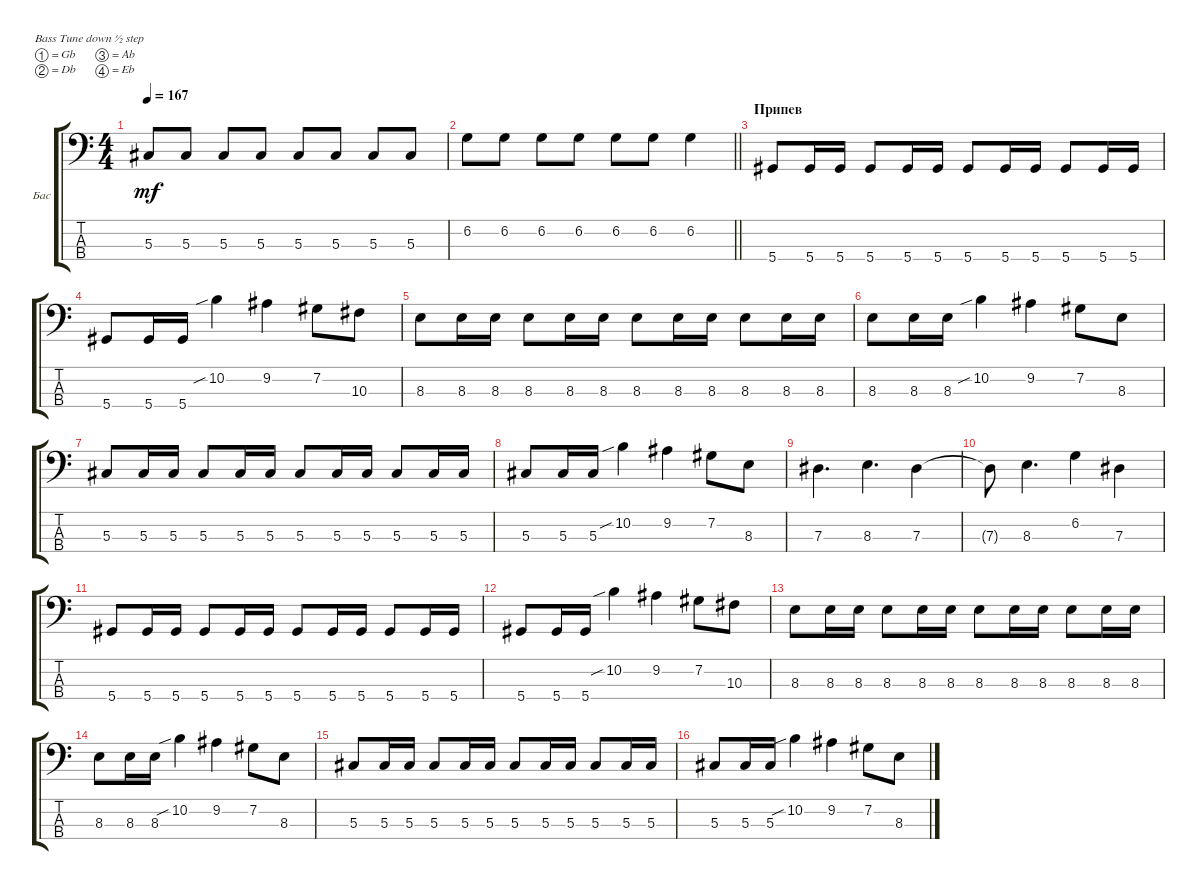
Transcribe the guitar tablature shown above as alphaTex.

\bracketExtendMode groupsimilarinstruments
\firstSystemTrackNameOrientation horizontal
\otherSystemsTrackNameOrientation horizontal
\track ("Виталий Дубинин" "Бас") {instrument electricbassfinger}
\staff {score tabs}
\tuning (Gb2 Db2 Ab1 Eb1)
\ts (4 4)
\tempo 167
\clef f4
\ks aminor
5.3.8{dy mf} 5.3.8 5.3.8 5.3.8 5.3.8 5.3.8 5.3.8 5.3.8 |
\barLineRight lightlight
6.2.8 6.2.8 6.2.8 6.2.8 6.2.8 6.2.8 6.2.4 |
\section ("" "Припев")
5.4.8 5.4.16 5.4.16 5.4.8 5.4.16 5.4.16 5.4.8 5.4.16 5.4.16 5.4.8 5.4.16 5.4.16 |
5.4.8 5.4.16 5.4.16 10.2{sib}.4 9.2.4 7.2.8 10.3.8 |
8.3.8 8.3.16 8.3.16 8.3.8 8.3.16 8.3.16 8.3.8 8.3.16 8.3.16 8.3.8 8.3.16 8.3.16 |
8.3.8 8.3.16 8.3.16 10.2{sib}.4 9.2.4 7.2.8 8.3.8 |
5.3.8 5.3.16 5.3.16 5.3.8 5.3.16 5.3.16 5.3.8 5.3.16 5.3.16 5.3.8 5.3.16 5.3.16 |
5.3.8 5.3.16 5.3.16 10.2{sib}.4 9.2.4 7.2.8 8.3.8 |
7.3.4{d} 8.3.4{d} 7.3.4 |
7.3{t}.8 8.3.4{d} 6.2.4 7.3.4 |
5.4.8 5.4.16 5.4.16 5.4.8 5.4.16 5.4.16 5.4.8 5.4.16 5.4.16 5.4.8 5.4.16 5.4.16 |
5.4.8 5.4.16 5.4.16 10.2{sib}.4 9.2.4 7.2.8 10.3.8 |
8.3.8 8.3.16 8.3.16 8.3.8 8.3.16 8.3.16 8.3.8 8.3.16 8.3.16 8.3.8 8.3.16 8.3.16 |
8.3.8 8.3.16 8.3.16 10.2{sib}.4 9.2.4 7.2.8 8.3.8 |
5.3.8 5.3.16 5.3.16 5.3.8 5.3.16 5.3.16 5.3.8 5.3.16 5.3.16 5.3.8 5.3.16 5.3.16 |
5.3.8 5.3.16 5.3.16 10.2{sib}.4 9.2.4 7.2.8 8.3.8
